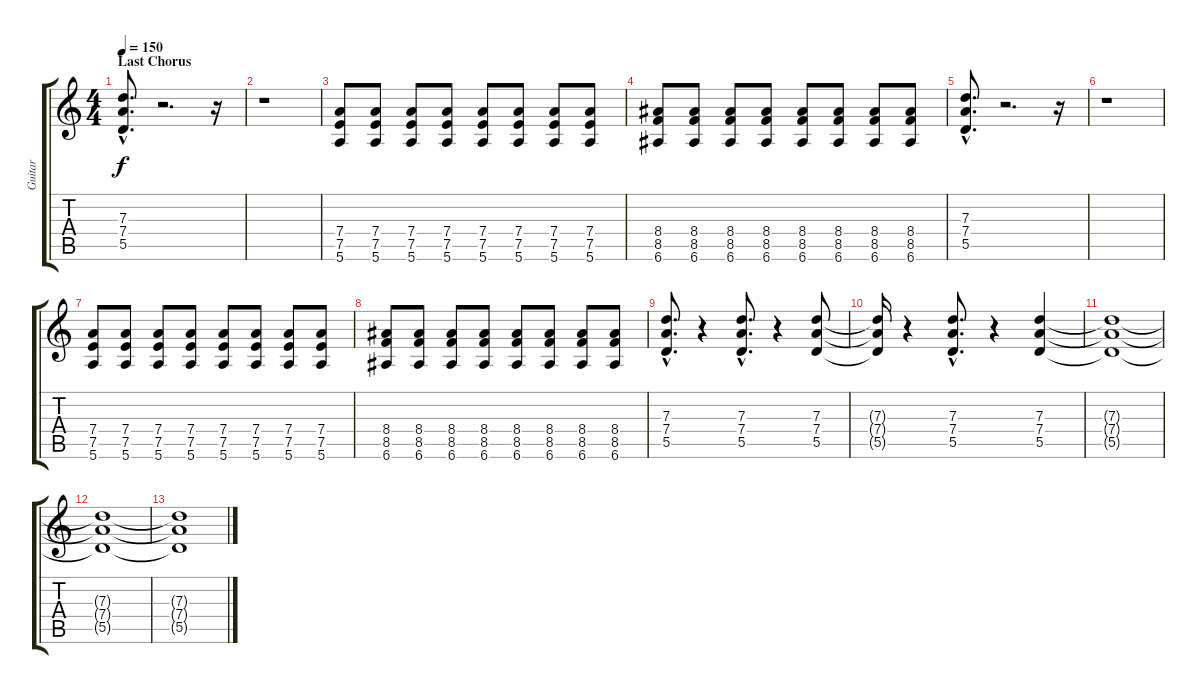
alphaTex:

\track ("Guitar" "Guitar") {instrument distortionguitar}
\staff {score tabs}
\tuning (E4 B3 G3 D3 A2 E2) {hide}
\ts (4 4)
\section ("" "Last Chorus")
\tempo 150
\clef g2
\ks c
(7.3{hac} 7.4{hac} 5.5{hac}).8{d dy f} r.2{d} r.16 |
r.1 |
(7.4 7.5 5.6).8 (7.4 7.5 5.6).8 (7.4 7.5 5.6).8 (7.4 7.5 5.6).8 (7.4 7.5 5.6).8 (7.4 7.5 5.6).8 (7.4 7.5 5.6).8 (7.4 7.5 5.6).8 |
(8.4 8.5 6.6).8 (8.4 8.5 6.6).8 (8.4 8.5 6.6).8 (8.4 8.5 6.6).8 (8.4 8.5 6.6).8 (8.4 8.5 6.6).8 (8.4 8.5 6.6).8 (8.4 8.5 6.6).8 |
(7.3{hac} 7.4{hac} 5.5{hac}).8{d} r.2{d} r.16 |
r.1 |
(7.4 7.5 5.6).8 (7.4 7.5 5.6).8 (7.4 7.5 5.6).8 (7.4 7.5 5.6).8 (7.4 7.5 5.6).8 (7.4 7.5 5.6).8 (7.4 7.5 5.6).8 (7.4 7.5 5.6).8 |
(8.4 8.5 6.6).8 (8.4 8.5 6.6).8 (8.4 8.5 6.6).8 (8.4 8.5 6.6).8 (8.4 8.5 6.6).8 (8.4 8.5 6.6).8 (8.4 8.5 6.6).8 (8.4 8.5 6.6).8 |
(7.3{hac} 7.4{hac} 5.5{hac}).8{d} r.4 (7.3{hac} 7.4{hac} 5.5{hac}).8{d} r.4 (7.3 7.4 5.5).8 |
(7.3{t} 7.4{t} 5.5{t}).16 r.4 (7.3{hac} 7.4{hac} 5.5{hac}).8{d} r.4 (7.3 7.4 5.5).4 |
(7.3{t} 7.4{t} 5.5{t}).1{volume 4} |
(7.3{t} 7.4{t} 5.5{t}).1 |
(7.3{t} 7.4{t} 5.5{t}).1
